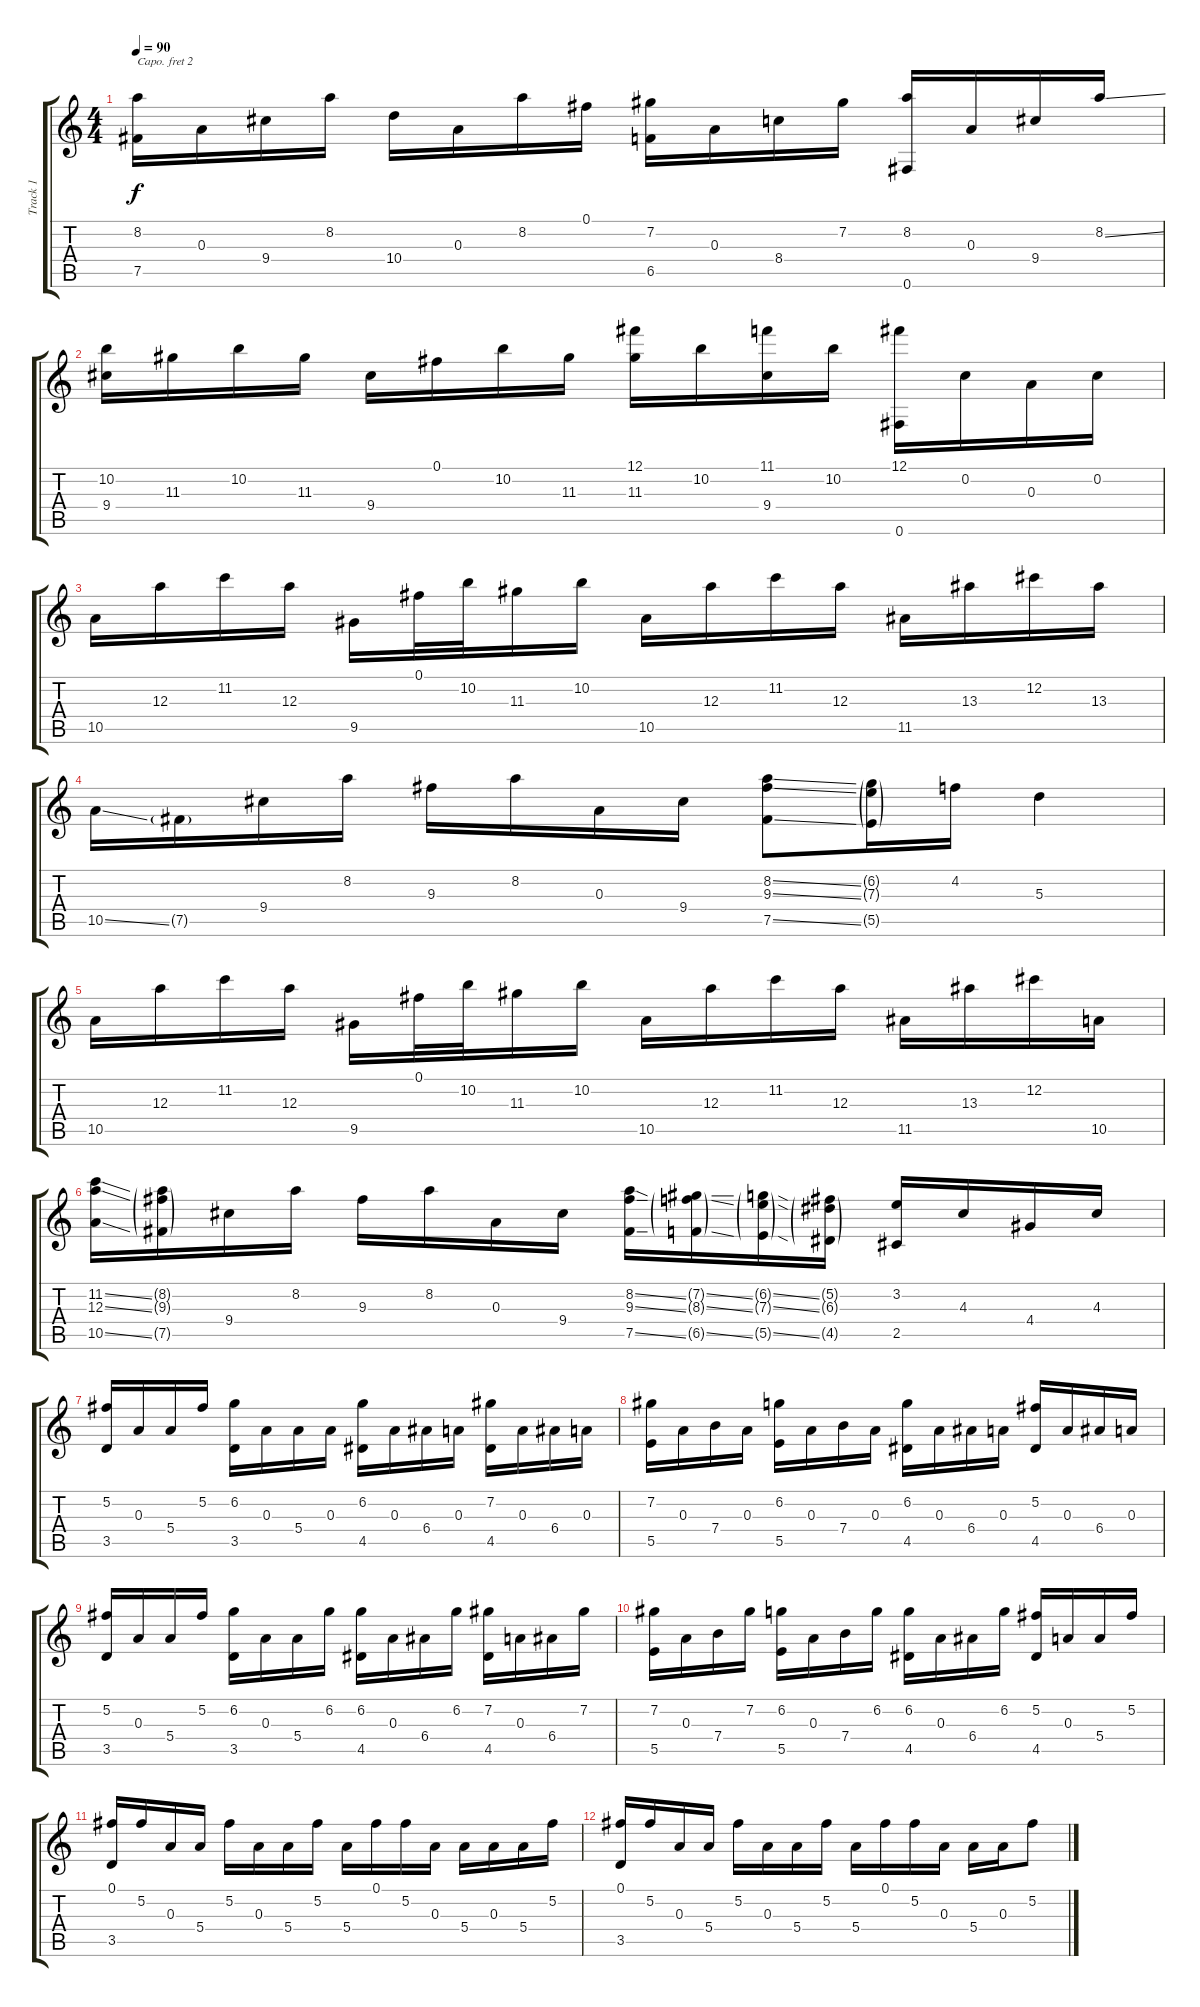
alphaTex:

\track ("Track 1" "Track 1") {instrument acousticguitarnylon}
\staff {score tabs}
\capo 2
\tuning (E4 B3 G3 D3 A2 E2) {hide}
\ts (4 4)
\tempo 90
\clef g2
\ks c
(8.2 7.5).16{dy f} 0.3.16 9.4.16 8.2.16 10.4.16 0.3.16 8.2.16 0.1.16 (7.2 6.5).16 0.3.16 8.4.16 7.2.16 (8.2 0.6).16 0.3.16 9.4.16 8.2{ss}.16 |
(10.2 9.4).16 11.3.16 10.2.16 11.3.16 9.4.16 0.1.16 10.2.16 11.3.16 (12.1 11.3).16 10.2.16 (11.1 9.4).16 10.2.16 (12.1 0.6).16 0.2.16 0.3.16 0.2.16 |
10.5.16 12.3.16 11.2.16 12.3.16 9.5.16 0.1.32 10.2.32 11.3.16 10.2.16 10.5.16 12.3.16 11.2.16 12.3.16 11.5.16 13.3.16 12.2.16 13.3.16 |
10.5{ss}.16 7.5{g}.16 9.4.16 8.2.16 9.3.16 8.2.16 0.3.16 9.4.16 (8.2{ss} 9.3{ss} 7.5{ss}).8 (6.2{g} 7.3{g} 5.5{g}).16 4.2.16 5.3.4 |
10.5.16 12.3.16 11.2.16 12.3.16 9.5.16 0.1.32 10.2.32 11.3.16 10.2.16 10.5.16 12.3.16 11.2.16 12.3.16 11.5.16 13.3.16 12.2.16 10.5.16 |
(11.2{ss} 12.3{ss} 10.5{ss}).16 (8.2{g} 9.3{g} 7.5{g}).16 9.4.16 8.2.16 9.3.16 8.2.16 0.3.16 9.4.16 (8.2{ss} 9.3{ss} 7.5{ss}).16 (7.2{ss g} 8.3{ss g} 6.5{ss g}).16 (6.2{ss g} 7.3{ss g} 5.5{ss g}).16 (5.2{g} 6.3{g} 4.5{g}).16 (3.2 2.5).16 4.3.16 4.4.16 4.3.16 |
(5.2 3.5).16 0.3.16 5.4.16 5.2.16 (6.2 3.5).16 0.3.16 5.4.16 0.3.16 (6.2 4.5).16 0.3.16 6.4.16 0.3.16 (7.2 4.5).16 0.3.16 6.4.16 0.3.16 |
(7.2 5.5).16 0.3.16 7.4.16 0.3.16 (6.2 5.5).16 0.3.16 7.4.16 0.3.16 (6.2 4.5).16 0.3.16 6.4.16 0.3.16 (5.2 4.5).16 0.3.16 6.4.16 0.3.16 |
(5.2 3.5).16 0.3.16 5.4.16 5.2.16 (6.2 3.5).16 0.3.16 5.4.16 6.2.16 (6.2 4.5).16 0.3.16 6.4.16 6.2.16 (7.2 4.5).16 0.3.16 6.4.16 7.2.16 |
(7.2 5.5).16 0.3.16 7.4.16 7.2.16 (6.2 5.5).16 0.3.16 7.4.16 6.2.16 (6.2 4.5).16 0.3.16 6.4.16 6.2.16 (5.2 4.5).16 0.3.16 5.4.16 5.2.16 |
(0.1 3.5).16 5.2.16 0.3.16 5.4.16 5.2.16 0.3.16 5.4.16 5.2.16 5.4.16 0.1.16 5.2.16 0.3.16 5.4.16 0.3.16 5.4.16 5.2.16 |
(0.1 3.5).16 5.2.16 0.3.16 5.4.16 5.2.16 0.3.16 5.4.16 5.2.16 5.4.16 0.1.16 5.2.16 0.3.16 5.4.16 0.3.16 5.2.8
